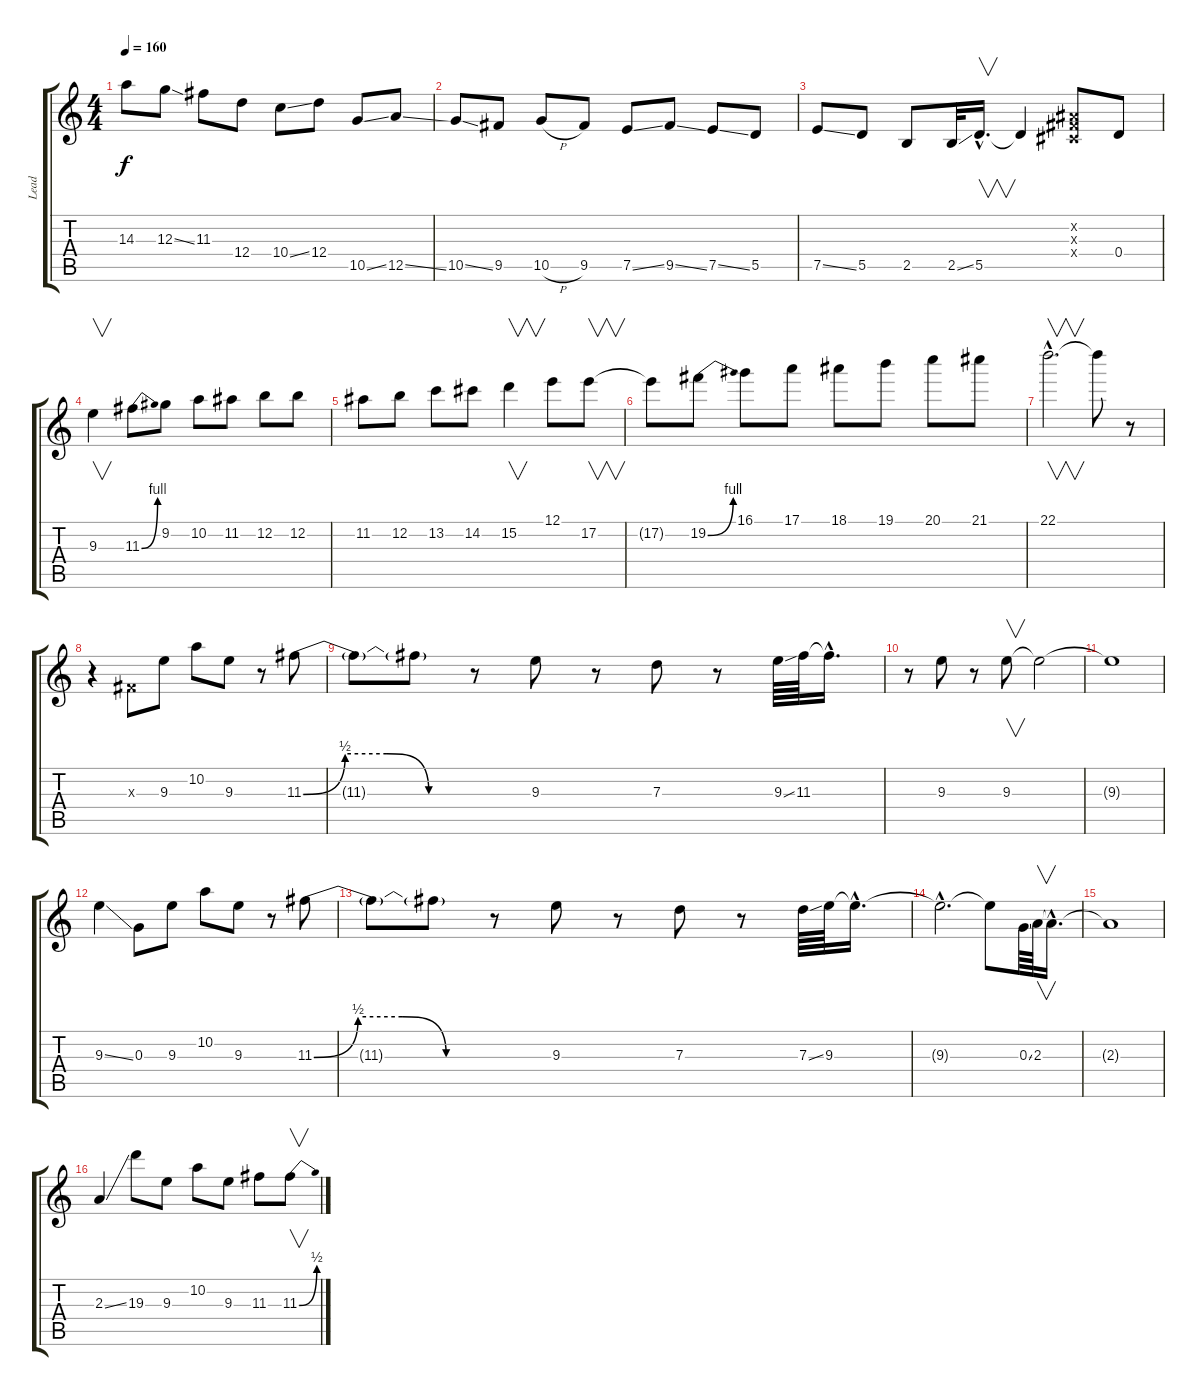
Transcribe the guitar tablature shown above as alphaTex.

\track ("Lead" "Lead") {instrument distortionguitar}
\staff {score tabs}
\tuning (E4 B3 G3 D3 A2 E2) {hide}
\ts (4 4)
\tempo 160
\clef g2
\ks c
14.3.8{dy f} 12.3{ss}.8 11.3.8 12.4.8 10.4{ss}.8 12.4.8 10.5{ss}.8 12.5{ss}.8 |
10.5{ss}.8 9.5.8 10.5{h}.8 9.5.8 7.5{ss}.8 9.5{ss}.8 7.5{ss}.8 5.5.8 |
7.5{ss}.8 5.5.8 2.5.8 2.5{ss}.32 5.5{hac}.16{v d} 5.5{t}.4 (-1.2{x} -1.3{x} -1.4{x}).8 0.4.8 |
9.3.4{v} 11.3{be (bend 0 0 60 4)}.8 9.2.8 10.2.8 11.2.8 12.2.8 12.2.8 |
11.2.8 12.2.8 13.2.8 14.2.8 15.2.4{v} 12.1.8 17.2.8{v} |
17.2{t}.8 19.2{be (bend 0 0 60 4)}.8 16.1.8 17.1.8 18.1.8 19.1.8 20.1.8 21.1.8 |
22.1{hac}.2{v d} 22.1{t}.8 r.8 |
r.4 -1.3{x}.8 9.3.8 10.2.8 9.3.8 r.8 11.3{be (custom 0 0 15 2 30 2 45 0 60 0)}.8 |
11.3{t}.8 11.3{t}.8 r.8 9.3.8 r.8 7.3.8 r.8 9.3{ss}.64 11.3.64 11.3{hac t}.16{d} |
r.8 9.3.8 r.8 9.3.8{v} 9.3{t}.2 |
9.3{t}.1 |
9.3{ss}.4 0.3.8 9.3.8 10.2.8 9.3.8 r.8 11.3{be (custom 0 0 15 2 30 2 45 0 60 0)}.8 |
11.3{t}.8 11.3{t}.8 r.8 9.3.8 r.8 7.3.8 r.8 7.3{ss}.64 9.3.64 9.3{hac t}.16{d} |
9.3{hac t}.2{d} 9.3{t}.8 0.3{ss}.64 2.3.64{v} 2.3{hac t}.16{d} |
2.3{t}.1 |
2.3{ss}.4 19.3.8 9.3.8 10.2.8 9.3.8 11.3.8 11.3{be (bend 0 0 60 2)}.8{v}
